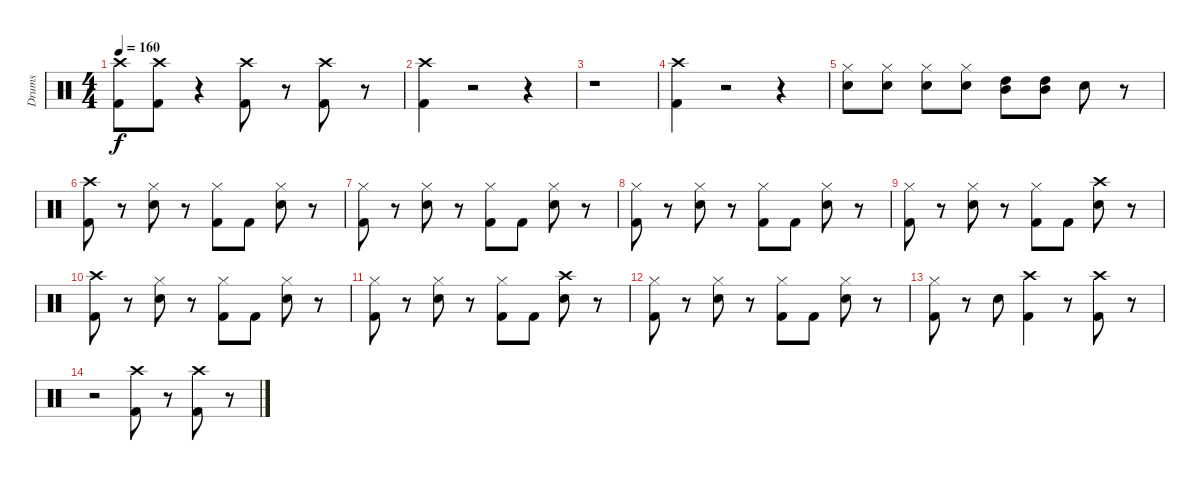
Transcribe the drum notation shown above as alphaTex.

\track ("Drums" "Drums") {instrument percussion}
\staff {score}
\articulation defaults
\ts (4 4)
\tempo 160
\clef neutral
\ks c
("Kick (hit) 2" "Crash high (hit)").8{dy f} ("Kick (hit) 2" "Crash high (hit)").8 r.4 ("Kick (hit) 2" "Crash high (hit)").8 r.8 ("Kick (hit) 2" "Crash high (hit)").8 r.8 |
("Crash high (hit)" "Kick (hit) 2").4 r.2 r.4 |
r.1 |
("Kick (hit) 2" "Crash high (hit)").4 r.2 r.4 |
("Hi-Hat (closed)" "Snare (hit) 2").8 ("Hi-Hat (closed)" "Snare (hit) 2").8 ("Hi-Hat (closed)" "Snare (hit) 2").8 ("Hi-Hat (closed)" "Snare (hit) 2").8 ("High Tom (hit)" "Mid Tom (hit)").8 ("Mid Tom (hit)" "High Tom (hit)").8 "Snare (hit) 2".8 r.8 |
("Kick (hit) 2" "Crash high (hit)").8 r.8 ("Hi-Hat (closed)" "Snare (hit) 2").8 r.8 ("Hi-Hat (closed)" "Kick (hit) 2").8 "Kick (hit) 2".8 ("Hi-Hat (closed)" "Snare (hit) 2").8 r.8 |
("Kick (hit) 2" "Hi-Hat (closed)").8 r.8 ("Snare (hit) 2" "Hi-Hat (closed)").8 r.8 ("Kick (hit) 2" "Hi-Hat (closed)").8 "Kick (hit) 2".8 ("Snare (hit) 2" "Hi-Hat (closed)").8 r.8 |
("Kick (hit) 2" "Hi-Hat (closed)").8 r.8 ("Snare (hit) 2" "Hi-Hat (closed)").8 r.8 ("Kick (hit) 2" "Hi-Hat (closed)").8 "Kick (hit) 2".8 ("Snare (hit) 2" "Hi-Hat (closed)").8 r.8 |
("Kick (hit) 2" "Hi-Hat (closed)").8 r.8 ("Snare (hit) 2" "Hi-Hat (closed)").8 r.8 ("Kick (hit) 2" "Hi-Hat (closed)").8 "Kick (hit) 2".8 ("Snare (hit) 2" "Crash high (hit)").8 r.8 |
("Kick (hit) 2" "Crash high (hit)").8 r.8 ("Hi-Hat (closed)" "Snare (hit) 2").8 r.8 ("Hi-Hat (closed)" "Kick (hit) 2").8 "Kick (hit) 2".8 ("Snare (hit) 2" "Hi-Hat (closed)").8 r.8 |
("Kick (hit) 2" "Hi-Hat (closed)").8 r.8 ("Snare (hit) 2" "Hi-Hat (closed)").8 r.8 ("Kick (hit) 2" "Hi-Hat (closed)").8 "Kick (hit) 2".8 ("Snare (hit) 2" "Crash high (hit)").8 r.8 |
("Kick (hit) 2" "Hi-Hat (closed)").8 r.8 ("Snare (hit) 2" "Hi-Hat (closed)").8 r.8 ("Kick (hit) 2" "Hi-Hat (closed)").8 "Kick (hit) 2".8 ("Snare (hit) 2" "Hi-Hat (closed)").8 r.8 |
("Kick (hit) 2" "Hi-Hat (closed)").8 r.8 "Snare (hit) 2".8 ("Crash high (hit)" "Kick (hit) 2").4 r.8 ("Crash high (hit)" "Kick (hit) 2").8 r.8 |
r.2 ("Kick (hit) 2" "Crash high (hit)").8 r.8 ("Kick (hit) 2" "Crash high (hit)").8 r.8
